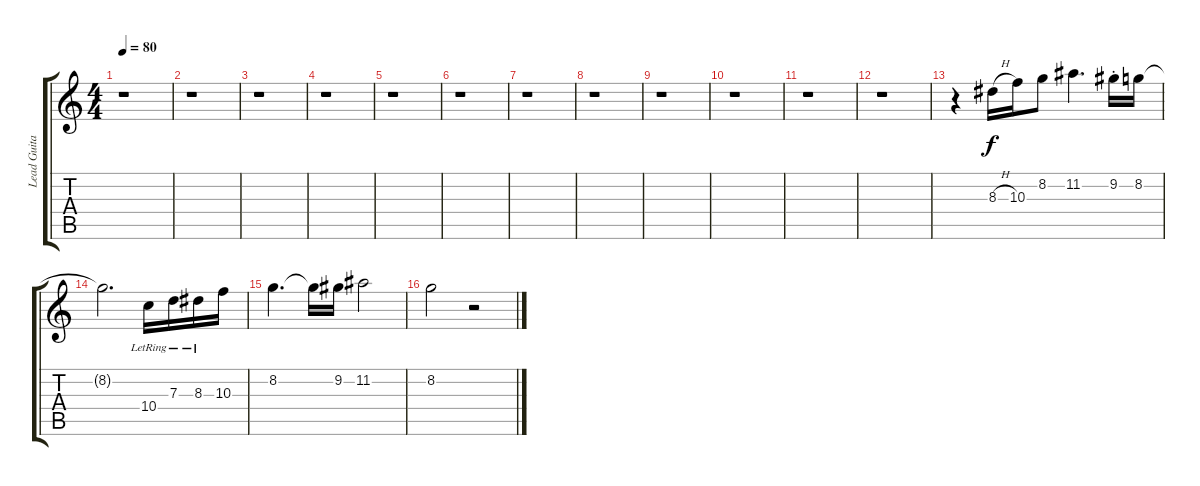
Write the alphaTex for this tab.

\track ("Lead Guitar" "Lead Guita") {instrument electricguitarjazz}
\staff {score tabs}
\tuning (E4 B3 G3 D3 A2 E2) {hide}
\ts (4 4)
\tempo 80
\clef g2
\ks c
r.1{dy f instrument electricguitarjazz} |
r.1 |
r.1 |
r.1 |
r.1 |
r.1 |
r.1 |
r.1 |
r.1 |
r.1 |
r.1 |
r.1 |
r.4 8.3{h}.16 10.3.16 8.2.8 11.2.4{d} 9.2{st}.16 8.2.16 |
8.2{t}.2{d} 10.4{lr}.16 7.3{lr}.16 8.3{lr}.16 10.3.16 |
8.2.4{d} 8.2{t}.16 9.2.16 11.2.2 |
8.2.2 r.2
